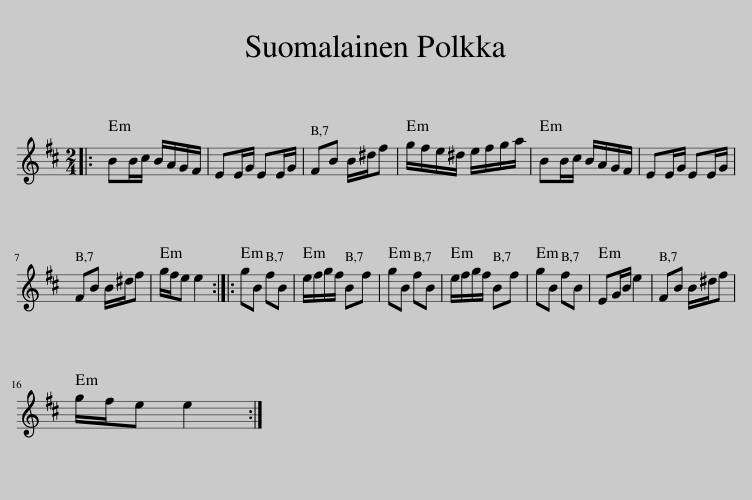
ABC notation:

X:1
L:1/8
M:2/4
I:linebreak $
K:Bmin
V:1 treble
V:1
|: BB/c/ B/A/G/F/ | EE/G/ EE/G/ | FB B/^d/f | g/f/e/^d/ e/f/g/a/ | BB/c/ B/A/G/F/ | %5
 EE/G/ EE/G/ |$ FB B/^d/f | g/f/e e2 :: gB fB | e/f/g/f/ Bf | %10
 gB fB | e/f/g/f/ Bf | gB fB | EG/B/ e2 | FB B/^d/f |$ %15
 g/f/e e2 :| %16
